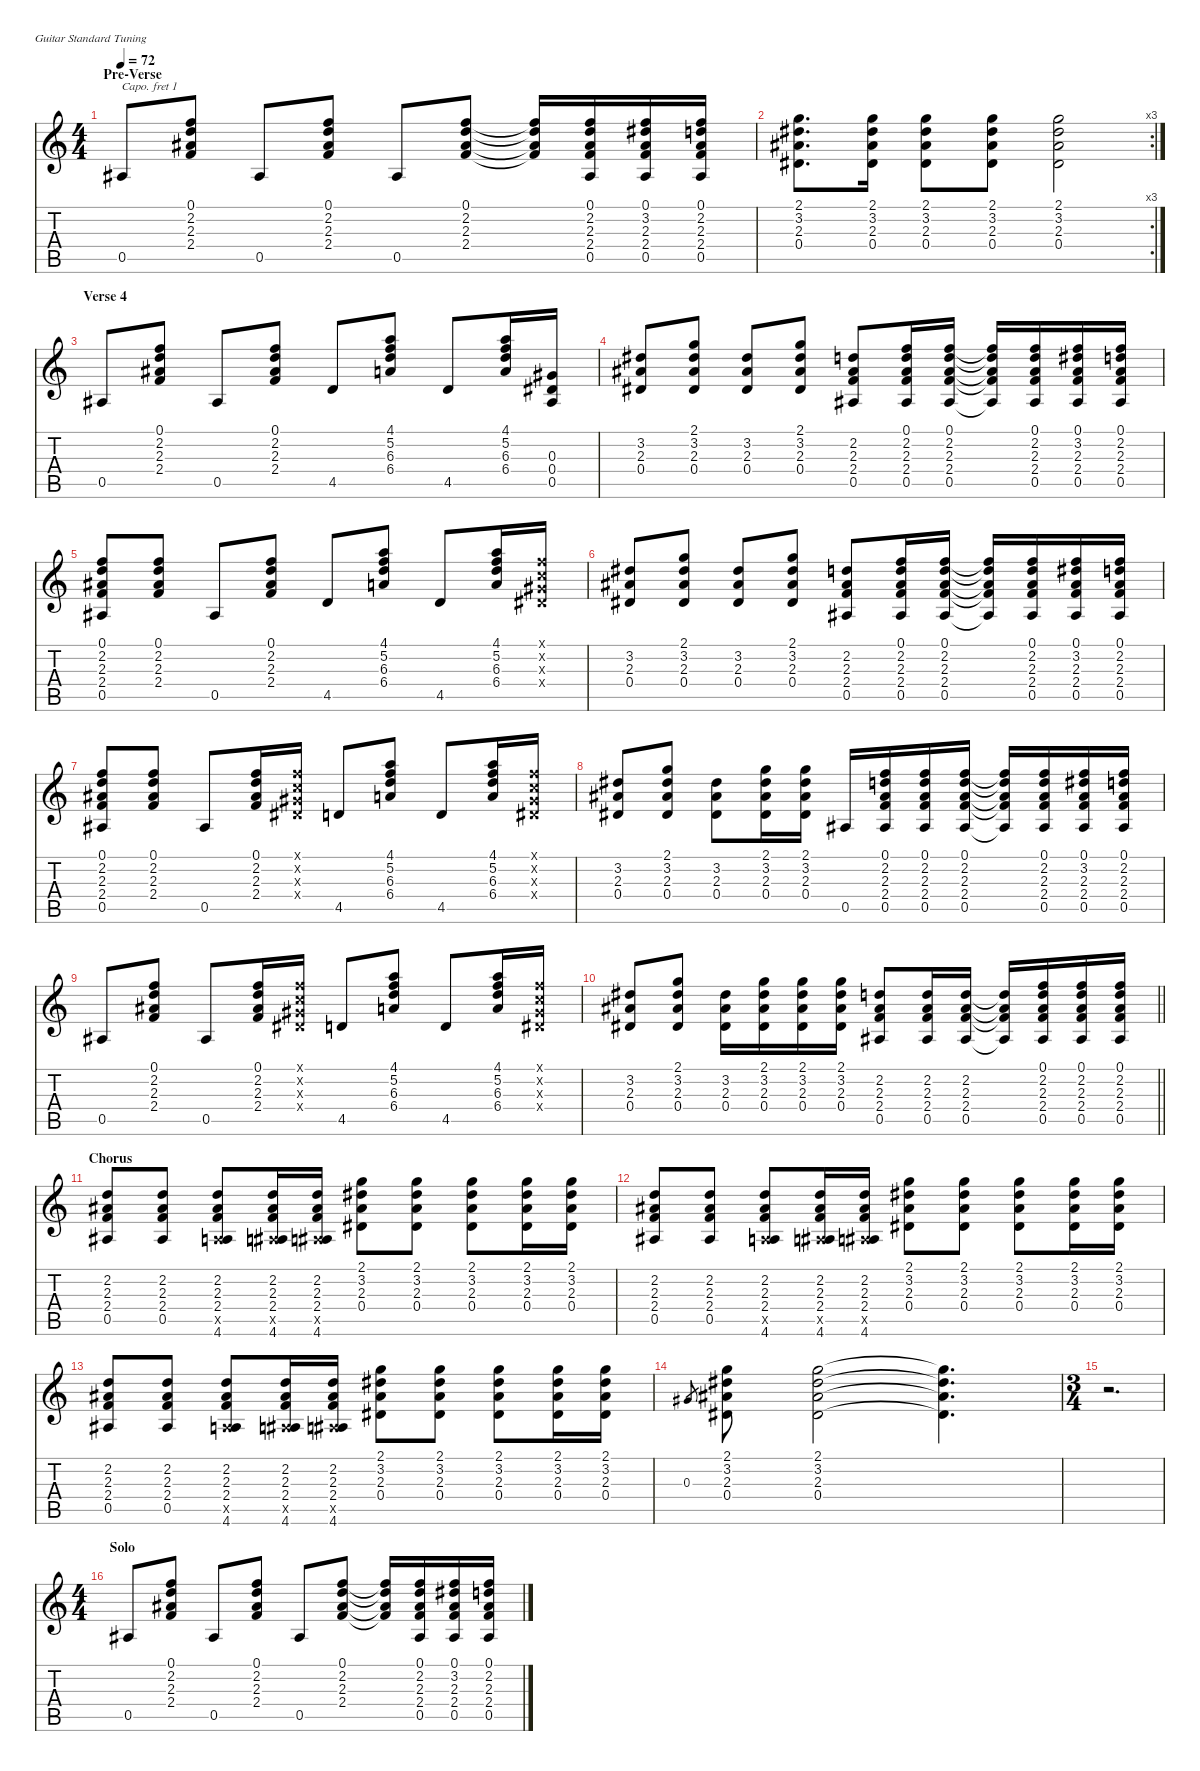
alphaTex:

\defaultSystemsLayout 4
\hideDynamics
\bracketExtendMode nobrackets
\singleTrackTrackNamePolicy hidden
\multiTrackTrackNamePolicy hidden
\otherSystemsTrackNameOrientation horizontal
\track ("Robbie Robertson" "el.guit.") {instrument electricguitarclean}
\staff {score tabs}
\capo 1
\tuning (E4 B3 G3 D3 A2 E2)
\ts (4 4)
\beaming (8 2 2 2 2)
\section ("" "Pre-Verse")
\tempo 72
\clef g2
\ks c
0.5{acc #}.8{dy f beam Up} (0.1 2.2 2.3{acc #} 2.4).8{beam Up} 0.5{acc #}.8{beam Up} (0.1 2.2 2.3{acc #} 2.4).8{beam Up} 0.5{acc #}.8{beam Up} (0.1 2.2 2.3{acc #} 2.4).8{beam Up} (0.1{t} 2.2{t} 2.3{t acc #} 2.4{t}).16{beam Up} (0.1 2.2 2.3{acc #} 2.4 0.5{acc #}).16{beam Up} (0.1 3.2{acc #} 2.3{acc #} 2.4 0.5{acc #}).16{beam Up} (0.1 2.2 2.3{acc #} 2.4 0.5{acc #}).16{beam Up} |
\rc 3
(2.1 3.2{acc #} 2.3{acc #} 0.4{acc #}).8{d beam Down} (2.1 3.2{acc #} 2.3{acc #} 0.4{acc #}).16{beam Down} (2.1 3.2{acc #} 2.3{acc #} 0.4{acc #}).8{beam Down} (2.1 3.2{acc #} 2.3{acc #} 0.4{acc #}).8{beam Down} (2.1 3.2{acc #} 2.3{acc #} 0.4{acc #}).2{beam Down} |
\section ("" "Verse 4")
0.5{acc #}.8{beam Up} (0.1 2.2 2.3{acc #} 2.4).8{beam Up} 0.5{acc #}.8{beam Up} (0.1 2.2 2.3{acc #} 2.4).8{beam Up} 4.5.8{beam Up} (4.1 5.2 6.3 6.4).8{beam Up} 4.5.8{beam Up} (4.1 5.2 6.3 6.4).16{beam Up} (0.3{acc #} 0.4{acc #} 0.5{acc #}).16{beam Up} |
(3.2{acc #} 2.3{acc #} 0.4{acc #}).8{beam Up} (2.1 3.2{acc #} 2.3{acc #} 0.4{acc #}).8{beam Up} (3.2{acc #} 2.3{acc #} 0.4{acc #}).8{beam Up} (2.1 3.2{acc #} 2.3{acc #} 0.4{acc #}).8{beam Up} (2.2 2.3{acc #} 2.4 0.5{acc #}).8{beam Up} (0.1 2.2 2.3{acc #} 2.4 0.5{acc #}).16{beam Up} (0.1 2.2 2.3{acc #} 2.4 0.5{acc #}).16{beam Up} (0.1{t} 2.2{t} 2.3{t acc #} 2.4{t} 0.5{t acc #}).16{beam Up} (0.1 2.2 2.3{acc #} 2.4 0.5{acc #}).16{beam Up} (0.1 3.2{acc #} 2.3{acc #} 2.4 0.5{acc #}).16{beam Up} (0.1 2.2 2.3{acc #} 2.4 0.5{acc #}).16{beam Up} |
(0.1 2.2 2.3{acc #} 2.4 0.5{acc #}).8{beam Up} (0.1 2.2 2.3{acc #} 2.4).8{beam Up} 0.5{acc #}.8{beam Up} (0.1 2.2 2.3{acc #} 2.4).8{beam Up} 4.5.8{beam Up} (4.1 5.2 6.3 6.4).8{beam Up} 4.5.8{beam Up} (4.1 5.2 6.3 6.4).16{beam Up} (0.1{x} 0.2{x} 0.3{x acc #} 0.4{x acc #}).16{beam Up} |
(3.2{acc #} 2.3{acc #} 0.4{acc #}).8{beam Up} (2.1 3.2{acc #} 2.3{acc #} 0.4{acc #}).8{beam Up} (3.2{acc #} 2.3{acc #} 0.4{acc #}).8{beam Up} (2.1 3.2{acc #} 2.3{acc #} 0.4{acc #}).8{beam Up} (2.2 2.3{acc #} 2.4 0.5{acc #}).8{beam Up} (0.1 2.2 2.3{acc #} 2.4 0.5{acc #}).16{beam Up} (0.1 2.2 2.3{acc #} 2.4 0.5{acc #}).16{beam Up} (0.1{t} 2.2{t} 2.3{t acc #} 2.4{t} 0.5{t acc #}).16{beam Up} (0.1 2.2 2.3{acc #} 2.4 0.5{acc #}).16{beam Up} (0.1 3.2{acc #} 2.3{acc #} 2.4 0.5{acc #}).16{beam Up} (0.1 2.2 2.3{acc #} 2.4 0.5{acc #}).16{beam Up} |
(0.1 2.2 2.3{acc #} 2.4 0.5{acc #}).8{beam Up} (0.1 2.2 2.3{acc #} 2.4).8{beam Up} 0.5{acc #}.8{beam Up} (0.1 2.2 2.3{acc #} 2.4).16{beam Up} (0.1{x} 0.2{x} 0.3{x acc #} 0.4{x acc #}).16{beam Up} 4.5.8{beam Up} (4.1 5.2 6.3 6.4).8{beam Up} 4.5.8{beam Up} (4.1 5.2 6.3 6.4).16{beam Up} (0.1{x} 0.2{x} 0.3{x acc #} 0.4{x acc #}).16{beam Up} |
(3.2{acc #} 2.3{acc #} 0.4{acc #}).8{beam Up} (2.1 3.2{acc #} 2.3{acc #} 0.4{acc #}).8{beam Up} (3.2{acc #} 2.3{acc #} 0.4{acc #}).8{beam Down} (2.1 3.2{acc #} 2.3{acc #} 0.4{acc #}).16{beam Down} (2.1 3.2{acc #} 2.3{acc #} 0.4{acc #}).16{beam Down} 0.5{acc #}.16{beam Up} (0.1 2.2 2.3{acc #} 2.4 0.5{acc #}).16{beam Up} (0.1 2.2 2.3{acc #} 2.4 0.5{acc #}).16{beam Up} (0.1 2.2 2.3{acc #} 2.4 0.5{acc #}).16{beam Up} (0.1{t} 2.2{t} 2.3{t acc #} 2.4{t} 0.5{t acc #}).16{beam Up} (0.1 2.2 2.3{acc #} 2.4 0.5{acc #}).16{beam Up} (0.1 3.2{acc #} 2.3{acc #} 2.4 0.5{acc #}).16{beam Up} (0.1 2.2 2.3{acc #} 2.4 0.5{acc #}).16{beam Up} |
0.5{acc #}.8{beam Up} (0.1 2.2 2.3{acc #} 2.4).8{beam Up} 0.5{acc #}.8{beam Up} (0.1 2.2 2.3{acc #} 2.4).16{beam Up} (0.1{x} 0.2{x} 0.3{x acc #} 0.4{x acc #}).16{beam Up} 4.5.8{beam Up} (4.1 5.2 6.3 6.4).8{beam Up} 4.5.8{beam Up} (4.1 5.2 6.3 6.4).16{beam Up} (0.1{x} 0.2{x} 0.3{x acc #} 0.4{x acc #}).16{beam Up} |
\barLineRight lightlight
(3.2{acc #} 2.3{acc #} 0.4{acc #}).8{beam Up} (2.1 3.2{acc #} 2.3{acc #} 0.4{acc #}).8{beam Up} (3.2{acc #} 2.3{acc #} 0.4{acc #}).16{beam Down} (2.1 3.2{acc #} 2.3{acc #} 0.4{acc #}).16{beam Down} (2.1 3.2{acc #} 2.3{acc #} 0.4{acc #}).16{beam Down} (2.1 3.2{acc #} 2.3{acc #} 0.4{acc #}).16{beam Down} (2.2 2.3{acc #} 2.4 0.5{acc #}).8{beam Up} (2.2 2.3{acc #} 2.4 0.5{acc #}).16{beam Up} (2.2 2.3{acc #} 2.4 0.5{acc #}).16{beam Up} (2.2{t} 2.3{t acc #} 2.4{t} 0.5{t acc #}).16{beam Up} (0.1 2.2 2.3{acc #} 2.4 0.5{acc #}).16{beam Up} (0.1 2.2 2.3{acc #} 2.4 0.5{acc #}).16{beam Up} (0.1 2.2 2.3{acc #} 2.4 0.5{acc #}).16{beam Up} |
\section ("" "Chorus")
(2.2 2.3{acc #} 2.4 0.5{acc #}).8{beam Up} (2.2 2.3{acc #} 2.4 0.5{acc #}).8{beam Up} (2.2 2.3{acc #} 2.4 0.5{x acc #} 4.6).8{beam Up} (2.2 2.3{acc #} 2.4 0.5{x acc #} 4.6).16{beam Up} (2.2 2.3{acc #} 2.4 0.5{x acc #} 4.6).16{beam Up} (2.1 3.2{acc #} 2.3{acc #} 0.4{acc #}).8{beam Down} (2.1 3.2{acc #} 2.3{acc #} 0.4{acc #}).8{beam Down} (2.1 3.2{acc #} 2.3{acc #} 0.4{acc #}).8{beam Down} (2.1 3.2{acc #} 2.3{acc #} 0.4{acc #}).16{beam Down} (2.1 3.2{acc #} 2.3{acc #} 0.4{acc #}).16{beam Down} |
(2.2 2.3{acc #} 2.4 0.5{acc #}).8{beam Up} (2.2 2.3{acc #} 2.4 0.5{acc #}).8{beam Up} (2.2 2.3{acc #} 2.4 0.5{x acc #} 4.6).8{beam Up} (2.2 2.3{acc #} 2.4 0.5{x acc #} 4.6).16{beam Up} (2.2 2.3{acc #} 2.4 0.5{x acc #} 4.6).16{beam Up} (2.1 3.2{acc #} 2.3{acc #} 0.4{acc #}).8{beam Down} (2.1 3.2{acc #} 2.3{acc #} 0.4{acc #}).8{beam Down} (2.1 3.2{acc #} 2.3{acc #} 0.4{acc #}).8{beam Down} (2.1 3.2{acc #} 2.3{acc #} 0.4{acc #}).16{beam Down} (2.1 3.2{acc #} 2.3{acc #} 0.4{acc #}).16{beam Down} |
(2.2 2.3{acc #} 2.4 0.5{acc #}).8{beam Up} (2.2 2.3{acc #} 2.4 0.5{acc #}).8{beam Up} (2.2 2.3{acc #} 2.4 0.5{x acc #} 4.6).8{beam Up} (2.2 2.3{acc #} 2.4 0.5{x acc #} 4.6).16{beam Up} (2.2 2.3{acc #} 2.4 0.5{x acc #} 4.6).16{beam Up} (2.1 3.2{acc #} 2.3{acc #} 0.4{acc #}).8{beam Down} (2.1 3.2{acc #} 2.3{acc #} 0.4{acc #}).8{beam Down} (2.1 3.2{acc #} 2.3{acc #} 0.4{acc #}).8{beam Down} (2.1 3.2{acc #} 2.3{acc #} 0.4{acc #}).16{beam Down} (2.1 3.2{acc #} 2.3{acc #} 0.4{acc #}).16{beam Down} |
0.3{acc #}.8{gr dy mf beam Up} (2.1 3.2{acc #} 2.3{acc #} 0.4{acc #}).8{dy f beam Down} (2.1 3.2{acc #} 2.3{acc #} 0.4{acc #}).2{beam Down} (2.1{t} 3.2{t acc #} 2.3{t acc #} 0.4{t acc #}).4{d beam Down} |
\ts (3 4)
\beaming (8 2 2 2 2)
r.2{d beam Down} |
\ts (4 4)
\beaming (8 2 2 2 2)
\section ("" "Solo")
0.5{acc #}.8{beam Up} (0.1 2.2 2.3{acc #} 2.4).8{beam Up} 0.5{acc #}.8{beam Up} (0.1 2.2 2.3{acc #} 2.4).8{beam Up} 0.5{acc #}.8{beam Up} (0.1 2.2 2.3{acc #} 2.4).8{beam Up} (0.1{t} 2.2{t} 2.3{t acc #} 2.4{t}).16{beam Up} (0.1 2.2 2.3{acc #} 2.4 0.5{acc #}).16{beam Up} (0.1 3.2{acc #} 2.3{acc #} 2.4 0.5{acc #}).16{beam Up} (0.1 2.2 2.3{acc #} 2.4 0.5{acc #}).16{beam Up}
